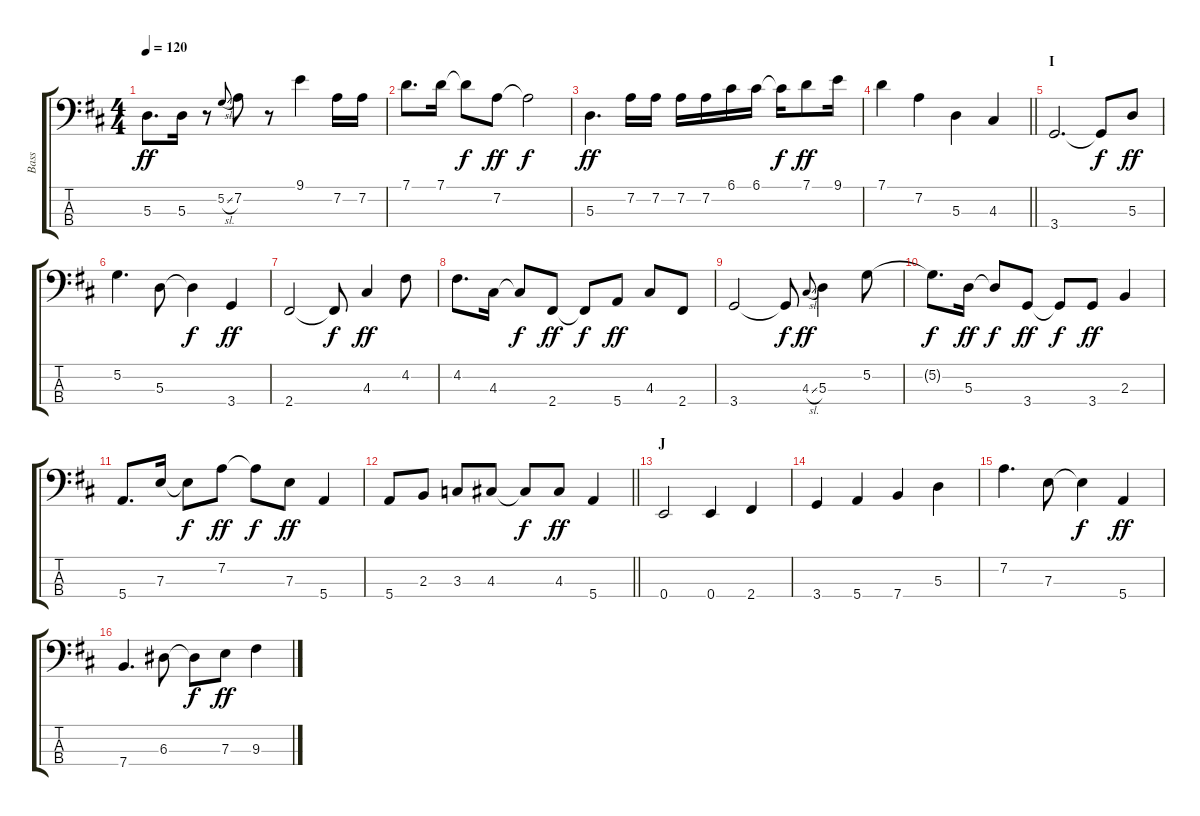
\track ("Bass" "Bass") {instrument electricbasspick}
\staff {score tabs}
\tuning (G2 D2 A1 E1) {hide}
\ts (4 4)
\tempo 120
\clef f4
\ks d
5.3.8{d dy ff} 5.3.16 r.8 5.2{sl}.8{gr onbeat} 7.2.8 r.8 9.1.4 7.2.16 7.2.16 |
7.1.8{d} 7.1.16 7.1{t}.8{dy f} 7.2.8{dy ff} 7.2{t}.2{dy f} |
5.3.4{d dy ff} 7.2.16 7.2.16 7.2.16 7.2.16 6.1.16 6.1.16 6.1{t}.16{dy f} 7.1.8{dy ff} 9.1.16 |
\barLineRight lightlight
7.1.4 7.2.4 5.3.4 4.3.4 |
\section ("" "I")
3.4.2{d} 3.4{t}.8{dy f} 5.3.8{dy ff} |
5.2.4{d} 5.3.8 5.3{t}.4{dy f} 3.4.4{dy ff} |
2.4.2 2.4{t}.8{dy f} 4.3.4{dy ff} 4.2.8 |
4.2.8{d} 4.3.16 4.3{t}.8{dy f} 2.4.8{dy ff} 2.4{t}.8{dy f} 5.4.8{dy ff} 4.3.8 2.4.8 |
3.4.2 3.4{t}.8{dy f} 4.3{sl}.8{gr onbeat dy ff} 5.3.4 5.2.8 |
5.2{t}.8{d dy f} 5.3.16{dy ff} 5.3{t}.8{dy f} 3.4.8{dy ff} 3.4{t}.8{dy f} 3.4.8{dy ff} 2.3.4 |
5.4.8{d} 7.3.16 7.3{t}.8{dy f} 7.2.8{dy ff} 7.2{t}.8{dy f} 7.3.8{dy ff} 5.4.4 |
\barLineRight lightlight
5.4.8 2.3.8 3.3.8 4.3.8 4.3{t}.8{dy f} 4.3.8{dy ff} 5.4.4 |
\section ("" "J")
0.4.2 0.4.4 2.4.4 |
3.4.4 5.4.4 7.4.4 5.3.4 |
7.2.4{d} 7.3.8 7.3{t}.4{dy f} 5.4.4{dy ff} |
7.4.4{d} 6.3.8 6.3{t}.8{dy f} 7.3.8{dy ff} 9.3.4
